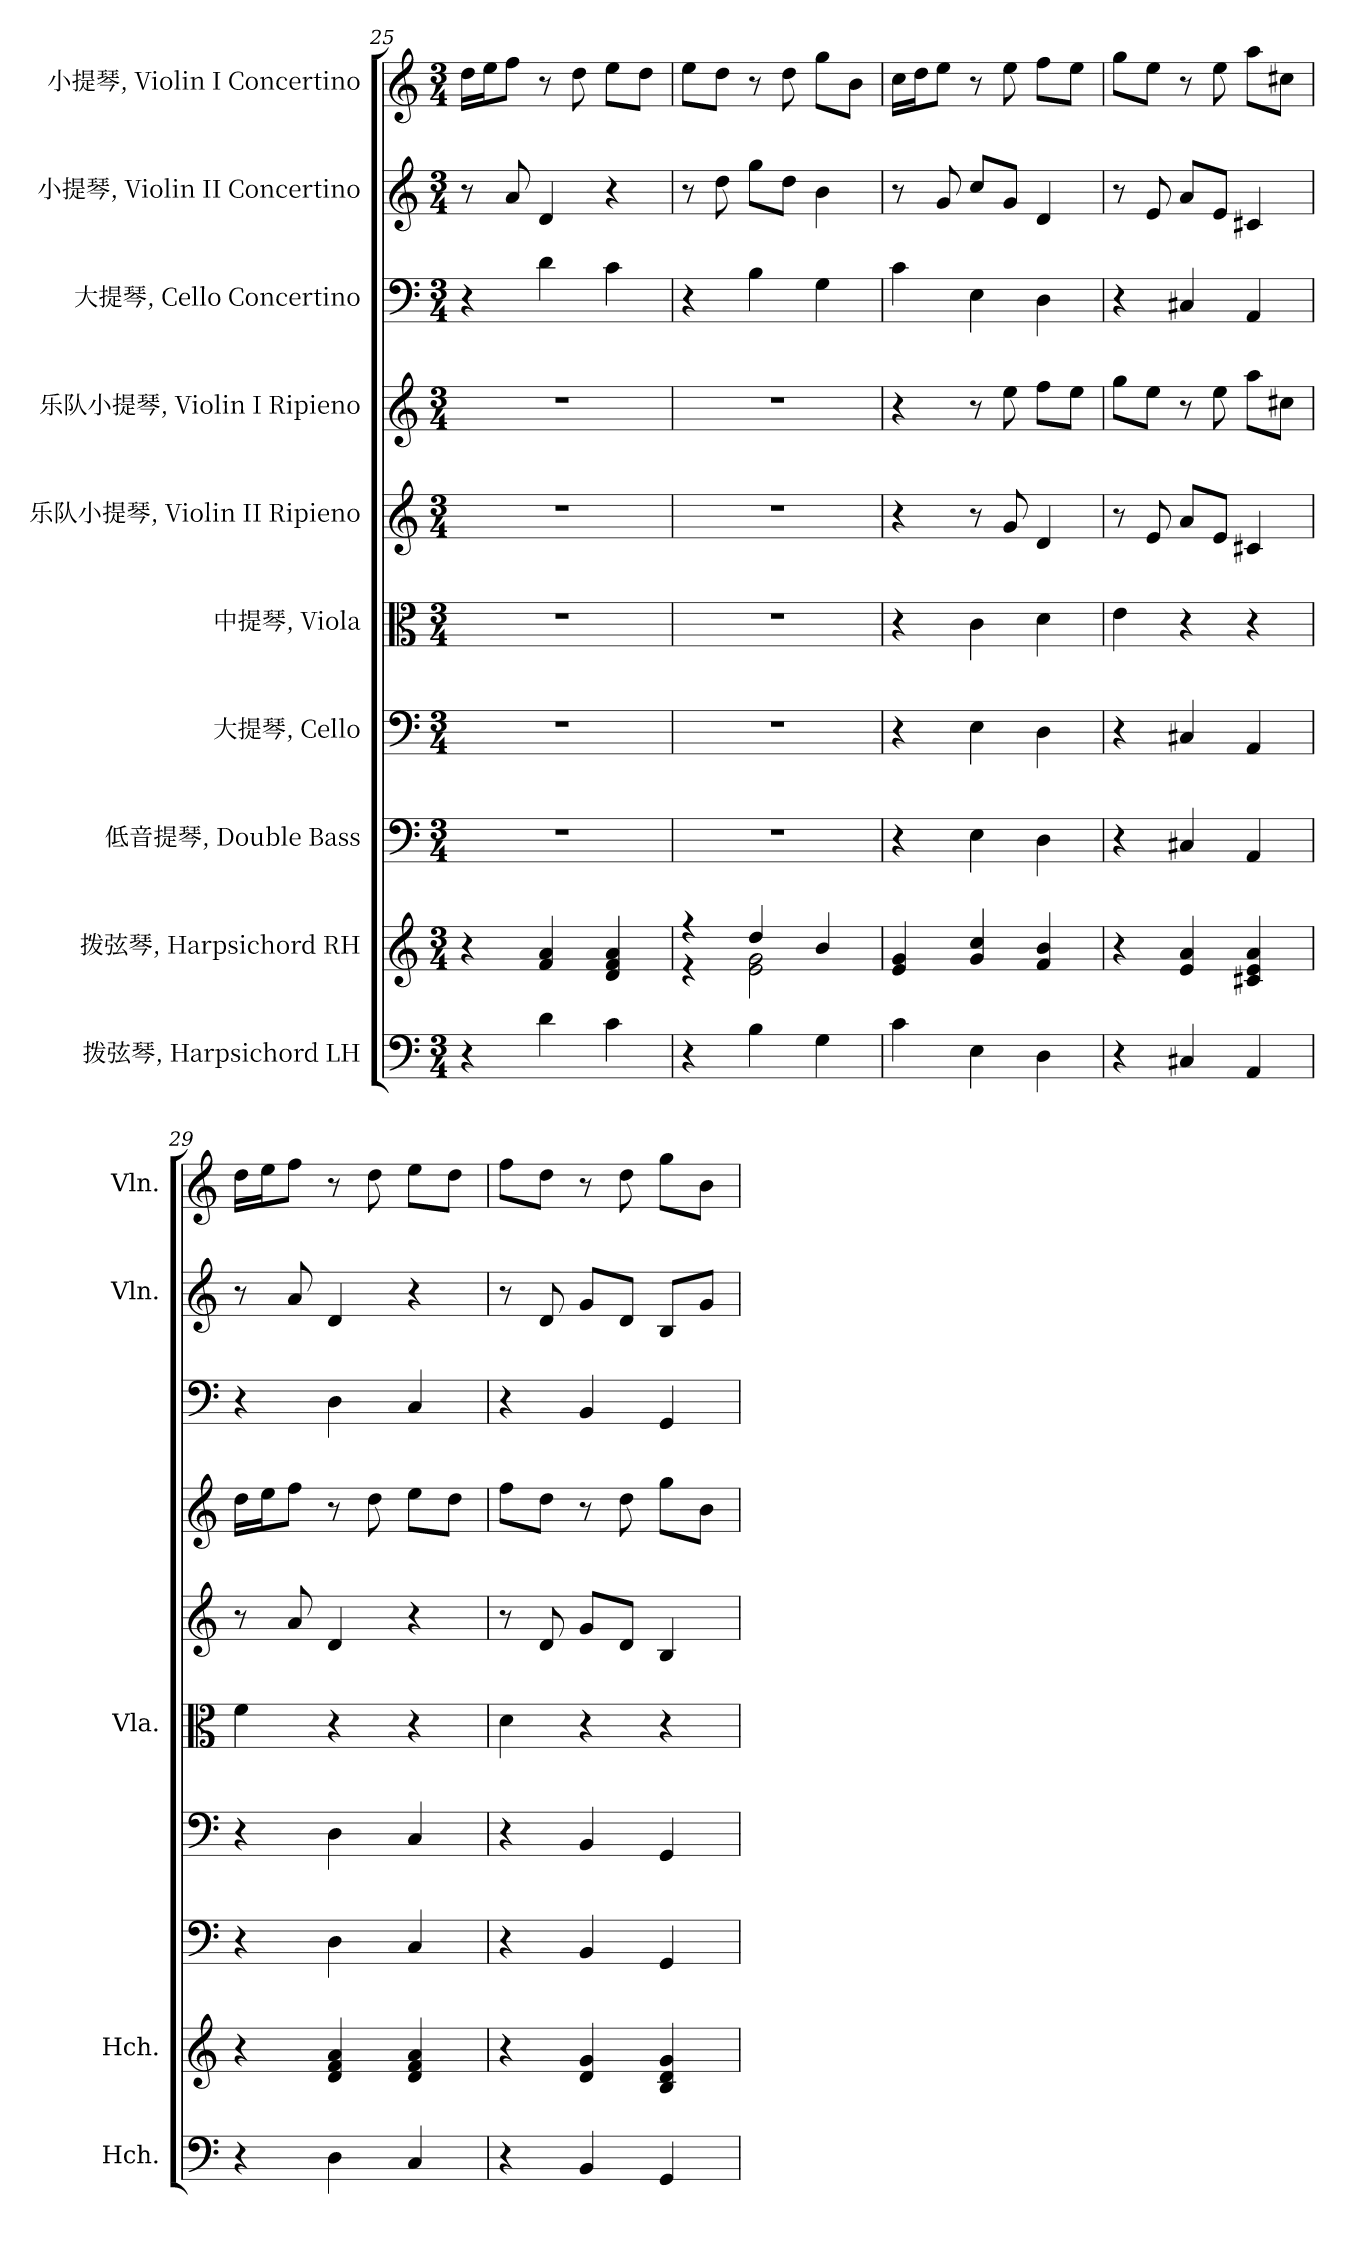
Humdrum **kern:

**kern	**kern	**kern	**kern	**kern	**kern	**kern	**kern	**kern	**kern
*part10	*part9	*part8	*part7	*part6	*part5	*part4	*part3	*part2	*part1
*staff10	*staff9	*staff8	*staff7	*staff6	*staff5	*staff4	*staff3	*staff2	*staff1
*I"拨弦琴, Harpsichord LH	*I"拨弦琴, Harpsichord RH	*I"低音提琴, Double Bass	*I"大提琴, Cello	*I"中提琴, Viola	*I"乐队小提琴, Violin II Ripieno	*I"乐队小提琴, Violin I Ripieno	*I"大提琴, Cello Concertino	*I"小提琴, Violin II Concertino	*I"小提琴, Violin I Concertino
*I'Hch.	*I'Hch.	*	*	*I'Vla.	*	*	*	*I'Vln.	*I'Vln.
!!LO:PB:g=z
*clefF4	*clefG2	*clefF4	*clefF4	*clefC3	*clefG2	*clefG2	*clefF4	*clefG2	*clefG2
*	*	*ITrd7c12	*	*	*	*	*	*	*
*k[]	*k[]	*k[]	*k[]	*k[]	*k[]	*k[]	*k[]	*k[]	*k[]
*M3/4	*M3/4	*M3/4	*M3/4	*M3/4	*M3/4	*M3/4	*M3/4	*M3/4	*M3/4
=25	=25	=25	=25	=25	=25	=25	=25	=25	=25
4r	4r	2.r	2.r	2.r	2.r	2.r	4r	8r	16dd\LL
.	.	.	.	.	.	.	.	.	16ee\J
.	.	.	.	.	.	.	.	8a/	8ff\J
4d\	4f/ 4a/	.	.	.	.	.	4d\	4d/	8r
.	.	.	.	.	.	.	.	.	8dd\
4c\	4d/ 4f/ 4a/	.	.	.	.	.	4c\	4r	8ee\L
.	.	.	.	.	.	.	.	.	8dd\J
=26	=26	=26	=26	=26	=26	=26	=26	=26	=26
*	*^	*	*	*	*	*	*	*	*
4r	4r	4r	2.r	2.r	2.r	2.r	2.r	4r	8r	8ee\L
.	.	.	.	.	.	.	.	.	8dd\	8dd\J
4B\	4dd/	2e\ 2g\	.	.	.	.	.	4B\	8gg\L	8r
.	.	.	.	.	.	.	.	.	8dd\J	8dd\
4G\	4b/	.	.	.	.	.	.	4G\	4b\	8gg\L
.	.	.	.	.	.	.	.	.	.	8b\J
*	*v	*v	*	*	*	*	*	*	*	*
=27	=27	=27	=27	=27	=27	=27	=27	=27	=27
4c\	4e/ 4g/	4r	4r	4r	4r	4r	4c\	8r	16cc\LL
.	.	.	.	.	.	.	.	.	16dd\J
.	.	.	.	.	.	.	.	8g/	8ee\J
4E\	4g/ 4cc/	4EE\	4E\	4c\	8r	8r	4E\	8cc/L	8r
.	.	.	.	.	8g/	8ee\	.	8g/J	8ee\
4D\	4f/ 4b/	4DD\	4D\	4d\	4d/	8ff\L	4D\	4d/	8ff\L
.	.	.	.	.	.	8ee\J	.	.	8ee\J
=28	=28	=28	=28	=28	=28	=28	=28	=28	=28
4r	4r	4r	4r	4e\	8r	8gg\L	4r	8r	8gg\L
.	.	.	.	.	8e/	8ee\J	.	8e/	8ee\J
4C#X/	4e/ 4a/	4CC#X/	4C#X/	4r	8a/L	8r	4C#X/	8a/L	8r
.	.	.	.	.	8e/J	8ee\	.	8e/J	8ee\
4AA/	4c#X/ 4e/ 4a/	4AAA/	4AA/	4r	4c#X/	8aa\L	4AA/	4c#X/	8aa\L
.	.	.	.	.	.	8cc#X\J	.	.	8cc#X\J
=29	=29	=29	=29	=29	=29	=29	=29	=29	=29
4r	4r	4r	4r	4f\	8r	16dd\LL	4r	8r	16dd\LL
.	.	.	.	.	.	16ee\J	.	.	16ee\J
.	.	.	.	.	8a/	8ff\J	.	8a/	8ff\J
4D\	4d/ 4f/ 4a/	4DD\	4D\	4r	4d/	8r	4D\	4d/	8r
.	.	.	.	.	.	8dd\	.	.	8dd\
4C/	4d/ 4f/ 4a/	4CC/	4C/	4r	4r	8ee\L	4C/	4r	8ee\L
.	.	.	.	.	.	8dd\J	.	.	8dd\J
!!LO:PB:g=z
=30	=30	=30	=30	=30	=30	=30	=30	=30	=30
4r	4r	4r	4r	4d\	8r	8ff\L	4r	8r	8ff\L
.	.	.	.	.	8d/	8dd\J	.	8d/	8dd\J
4BB/	4d/ 4g/	4BBB/	4BB/	4r	8g/L	8r	4BB/	8g/L	8r
.	.	.	.	.	8d/J	8dd\	.	8d/J	8dd\
4GG/	4B/ 4d/ 4g/	4GGG/	4GG/	4r	4B/	8gg\L	4GG/	8B/L	8gg\L
.	.	.	.	.	.	8b\J	.	8g/J	8b\J
=	=	=	=	=	=	=	=	=	=
*-	*-	*-	*-	*-	*-	*-	*-	*-	*-
